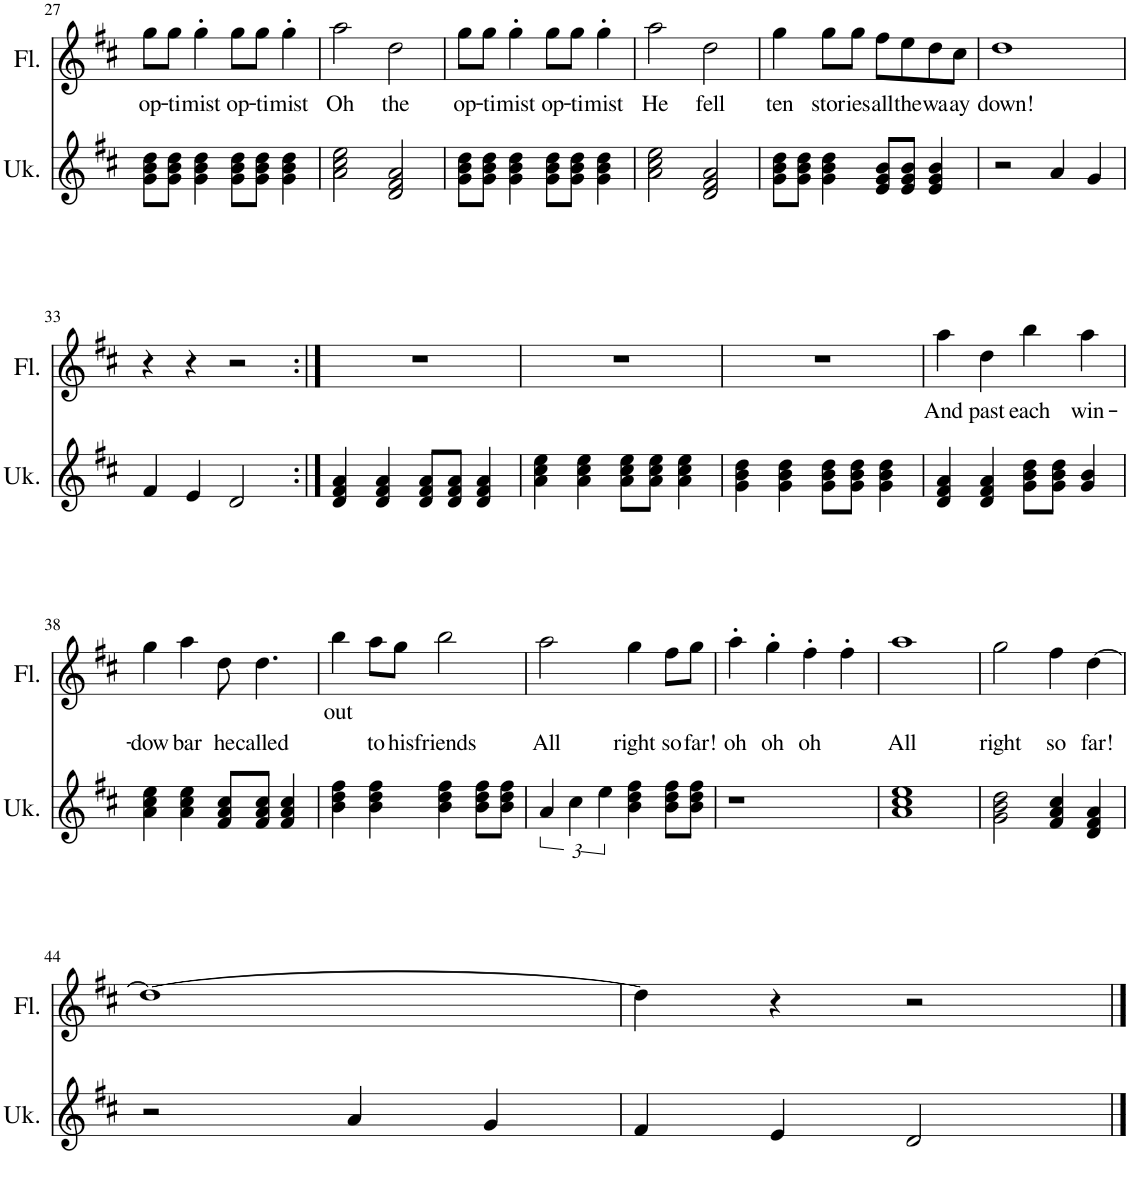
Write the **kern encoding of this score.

**kern	**kern	**text
*part2	*part1	*part1
*staff2	*staff1	*staff1
*I"Ukulele	*I"Flute	*
*I'Uk.	*I'Fl.	*
!!LO:PB:g=z
*clefG2	*clefG2	*
*k[f#c#]	*k[f#c#]	*
*M4/4	*M4/4	*
=27	=27	=27
!	!	!LO:LY:b
8g\ 8b\ 8dd\L	8gg\L	op-
!	!	!LO:LY:b
8g\ 8b\ 8dd\J	8gg\J	-ti-
!	!	!LO:LY:b
4g\ 4b\ 4dd\	4gg'\	-mist
!	!	!LO:LY:b
8g\ 8b\ 8dd\L	8gg\L	op-
!	!	!LO:LY:b
8g\ 8b\ 8dd\J	8gg\J	-ti-
!	!	!LO:LY:b
4g\ 4b\ 4dd\	4gg'\	-mist
=28	=28	=28
!	!	!LO:LY:b
2a\ 2cc#\ 2ee\	2aa\	Oh
!	!	!LO:LY:b
2d/ 2f#/ 2a/	2dd\	the
=29	=29	=29
!	!	!LO:LY:b
8g\ 8b\ 8dd\L	8gg\L	op-
!	!	!LO:LY:b
8g\ 8b\ 8dd\J	8gg\J	-ti-
!	!	!LO:LY:b
4g\ 4b\ 4dd\	4gg'\	-mist
!	!	!LO:LY:b
8g\ 8b\ 8dd\L	8gg\L	op-
!	!	!LO:LY:b
8g\ 8b\ 8dd\J	8gg\J	-ti-
!	!	!LO:LY:b
4g\ 4b\ 4dd\	4gg'\	-mist
=30	=30	=30
!	!	!LO:LY:b
2a\ 2cc#\ 2ee\	2aa\	He
!	!	!LO:LY:b
2d/ 2f#/ 2a/	2dd\	fell
=31	=31	=31
!	!	!LO:LY:b
8g\ 8b\ 8dd\L	4gg\	ten
8g\ 8b\ 8dd\J	.	.
!	!	!LO:LY:b
4g\ 4b\ 4dd\	8gg\L	stor-
!	!	!LO:LY:b
.	8gg\J	-ies
!	!	!LO:LY:b
8e/ 8g/ 8b/L	8ff#\L	all
!	!	!LO:LY:b
8e/ 8g/ 8b/J	8ee\	the
!	!	!LO:LY:b
4e/ 4g/ 4b/	8dd\	wa-
!	!	!LO:LY:b
.	8cc#\J	-ay
=32	=32	=32
!	!	!LO:LY:b
2r	1dd	down!
4a/	.	.
4g/	.	.
!!LO:LB:g=z
=33	=33	=33
4f#/	4r	.
4e/	4r	.
2d/	2r	.
=34:|!	=34:|!	=34:|!
4d/ 4f#/ 4a/	1r	.
4d/ 4f#/ 4a/	.	.
8d/ 8f#/ 8a/L	.	.
8d/ 8f#/ 8a/J	.	.
4d/ 4f#/ 4a/	.	.
=35	=35	=35
4a\ 4cc#\ 4ee\	1r	.
4a\ 4cc#\ 4ee\	.	.
8a\ 8cc#\ 8ee\L	.	.
8a\ 8cc#\ 8ee\J	.	.
4a\ 4cc#\ 4ee\	.	.
=36	=36	=36
4g\ 4b\ 4dd\	1r	.
4g\ 4b\ 4dd\	.	.
8g\ 8b\ 8dd\L	.	.
8g\ 8b\ 8dd\J	.	.
4g\ 4b\ 4dd\	.	.
=37	=37	=37
!	!	!LO:LY:b
4d/ 4f#/ 4a/	4aa\	And
!	!	!LO:LY:b
4d/ 4f#/ 4a/	4dd\	past
!	!	!LO:LY:b
8g\ 8b\ 8dd\L	4bb\	each
8g\ 8b\ 8dd\J	.	.
!	!	!LO:LY:b
4g/ 4b/	4aa\	win-
!!LO:LB:g=z
=38	=38	=38
!	!	!LO:LY:b
4a\ 4cc#\ 4ee\	4gg\	-dow
!	!	!LO:LY:b
4a\ 4cc#\ 4ee\	4aa\	bar
!	!	!LO:LY:b
8f#/ 8a/ 8cc#/L	8dd\	he
!	!	!LO:LY:b
8f#/ 8a/ 8cc#/J	4.dd\	called
4f#/ 4a/ 4cc#/	.	.
=39	=39	=39
!	!	!LO:LY:b
4b\ 4dd\ 4ff#\	4bb\	out
!	!	!LO:LY:b
4b\ 4dd\ 4ff#\	8aa\L	to
!	!	!LO:LY:b
.	8gg\J	his
!	!	!LO:LY:b
4b\ 4dd\ 4ff#\	2bb\	friends
8b\ 8dd\ 8ff#\L	.	.
8b\ 8dd\ 8ff#\J	.	.
=40	=40	=40
!	!	!LO:LY:b
6a/	2aa\	All
6cc#\	.	.
6ee\	.	.
!	!	!LO:LY:b
4b\ 4dd\ 4ff#\	4gg\	right
!	!	!LO:LY:b
8b\ 8dd\ 8ff#\L	8ff#\L	so
!	!	!LO:LY:b
8b\ 8dd\ 8ff#\J	8gg\J	far!
=41	=41	=41
!	!	!LO:LY:b
1r	4aa'\	oh
!	!	!LO:LY:b
.	4gg'\	oh
!	!	!LO:LY:b
.	4ff#'\	oh
.	4ff#'\	.
=42	=42	=42
!	!	!LO:LY:b
1a 1cc# 1ee	1aa	All
=43	=43	=43
!	!	!LO:LY:b
2g\ 2b\ 2dd\	2gg\	right
!	!	!LO:LY:b
4f#/ 4a/ 4cc#/	4ff#\	so
!	!	!LO:LY:b
4d/ 4f#/ 4a/	[4dd\	far!
!!LO:LB:g=z
=44	=44	=44
2r	1dd_	.
4a/	.	.
4g/	.	.
=45	=45	=45
4f#/	4dd\]	.
4e/	4r	.
2d/	2r	.
==	==	==
*-	*-	*-
